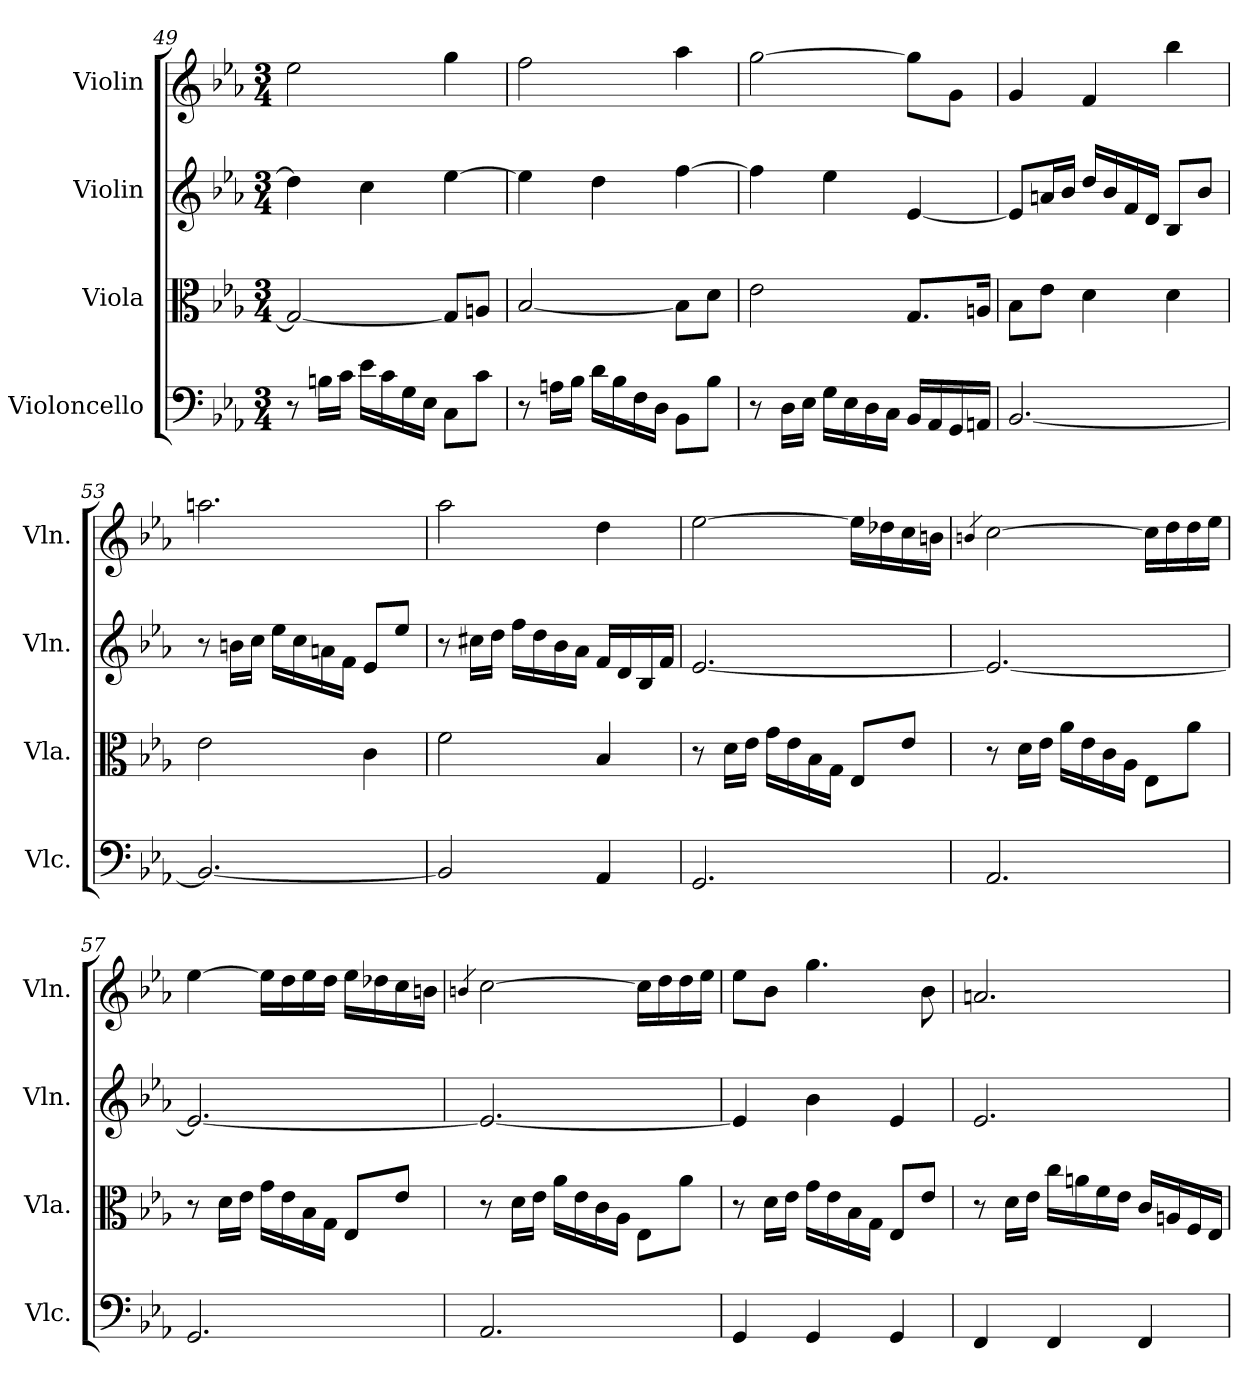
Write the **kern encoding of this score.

**kern	**kern	**kern	**kern
*part4	*part3	*part2	*part1
*staff4	*staff3	*staff2	*staff1
*I"Violoncello	*I"Viola	*I"Violin	*I"Violin
*I'Vlc.	*I'Vla.	*I'Vln.	*I'Vln.
*clefF4	*clefC3	*clefG2	*clefG2
*k[b-e-a-]	*k[b-e-a-]	*k[b-e-a-]	*k[b-e-a-]
*E-:	*E-:	*E-:	*E-:
*M3/4	*M3/4	*M3/4	*M3/4
=49	=49	=49	=49
8r	2G/_	4dd\]	2ee-\
16Bn\LL	.	.	.
16c\JJ	.	.	.
16e-\LL	.	4cc\	.
16c\	.	.	.
16G\	.	.	.
16E-\JJ	.	.	.
8C\L	8G/L]	[4ee-\	4gg\
8c\J	8An/J	.	.
=50	=50	=50	=50
8r	[2B-/	4ee-\]	2ff\
16An\LL	.	.	.
16B-\JJ	.	.	.
16d\LL	.	4dd\	.
16B-\	.	.	.
16F\	.	.	.
16D\JJ	.	.	.
8BB-\L	8B-\L]	[4ff\	4aa-\
8B-\J	8d\J	.	.
=51	=51	=51	=51
8r	2e-\	4ff\]	[2gg\
16D\LL	.	.	.
16E-\JJ	.	.	.
16G\LL	.	4ee-\	.
16E-\	.	.	.
16D\	.	.	.
16C\JJ	.	.	.
16BB-/LL	8.G/L	[4e-/	8gg\L]
16AA-/	.	.	.
16GG/	.	.	8g\J
16AAn/JJ	16An/Jk	.	.
=52	=52	=52	=52
[2.BB-/	8B-\L	8e-/L]	4g/
.	8e-\J	16an/L	.
.	.	16b-/JJ	.
.	4d\	16dd/LL	4f/
.	.	16b-/	.
.	.	16f/	.
.	.	16d/JJ	.
.	4d\	8B-/L	4bb-\
.	.	8b-/J	.
=53	=53	=53	=53
2.BB-/_	2e-\	8r	2.aan\
.	.	16bn\LL	.
.	.	16cc\JJ	.
.	.	16ee-\LL	.
.	.	16cc\	.
.	.	16an\	.
.	.	16f\JJ	.
.	4c\	8e-/L	.
.	.	8ee-/J	.
=54	=54	=54	=54
2BB-/]	2f\	8r	2aa-\
.	.	16cc#X\LL	.
.	.	16dd\JJ	.
.	.	16ff\LL	.
.	.	16dd\	.
.	.	16b-\	.
.	.	16a-\JJ	.
4AA-/	4B-/	16f/LL	4dd\
.	.	16d/	.
.	.	16B-/	.
.	.	16f/JJ	.
=55	=55	=55	=55
2.GG/	8r	[2.e-/	[2ee-\
.	16d\LL	.	.
.	16e-\JJ	.	.
.	16g\LL	.	.
.	16e-\	.	.
.	16B-\	.	.
.	16G\JJ	.	.
.	8E-/L	.	16ee-\LL]
.	.	.	16dd-X\
.	8e-/J	.	16cc\
.	.	.	16bn\JJ
=56	=56	=56	=56
.	.	.	4qbn/
2.AA-/	8r	2.e-/_	[2cc\
.	16d\LL	.	.
.	16e-\JJ	.	.
.	16a-\LL	.	.
.	16e-\	.	.
.	16c\	.	.
.	16A-\JJ	.	.
.	8E-\L	.	16cc\LL]
.	.	.	16dd\
.	8a-\J	.	16dd\
.	.	.	16ee-\JJ
=57	=57	=57	=57
2.GG/	8r	2.e-/_	[4ee-\
.	16d\LL	.	.
.	16e-\JJ	.	.
.	16g\LL	.	16ee-\LL]
.	16e-\	.	16dd\
.	16B-\	.	16ee-\
.	16G\JJ	.	16dd\JJ
.	8E-/L	.	16ee-\LL
.	.	.	16dd-X\
.	8e-/J	.	16cc\
.	.	.	16bn\JJ
=58	=58	=58	=58
.	.	.	4qbn/
2.AA-/	8r	2.e-/_	[2cc\
.	16d\LL	.	.
.	16e-\JJ	.	.
.	16a-\LL	.	.
.	16e-\	.	.
.	16c\	.	.
.	16A-\JJ	.	.
.	8E-\L	.	16cc\LL]
.	.	.	16dd\
.	8a-\J	.	16dd\
.	.	.	16ee-\JJ
=59	=59	=59	=59
4GG/	8r	4e-/]	8ee-\L
.	16d\LL	.	8b-\J
.	16e-\JJ	.	.
4GG/	16g\LL	4b-\	4.gg\
.	16e-\	.	.
.	16B-\	.	.
.	16G\JJ	.	.
4GG/	8E-/L	4e-/	.
.	8e-/J	.	8b-\
=60	=60	=60	=60
4FF/	8r	2.e-/	2.an/
.	16d\LL	.	.
.	16e-\JJ	.	.
4FF/	16cc\LL	.	.
.	16an\	.	.
.	16f\	.	.
.	16e-\JJ	.	.
4FF/	16c/LL	.	.
.	16An/	.	.
.	16F/	.	.
.	16E-/JJ	.	.
=	=	=	=
*-	*-	*-	*-
